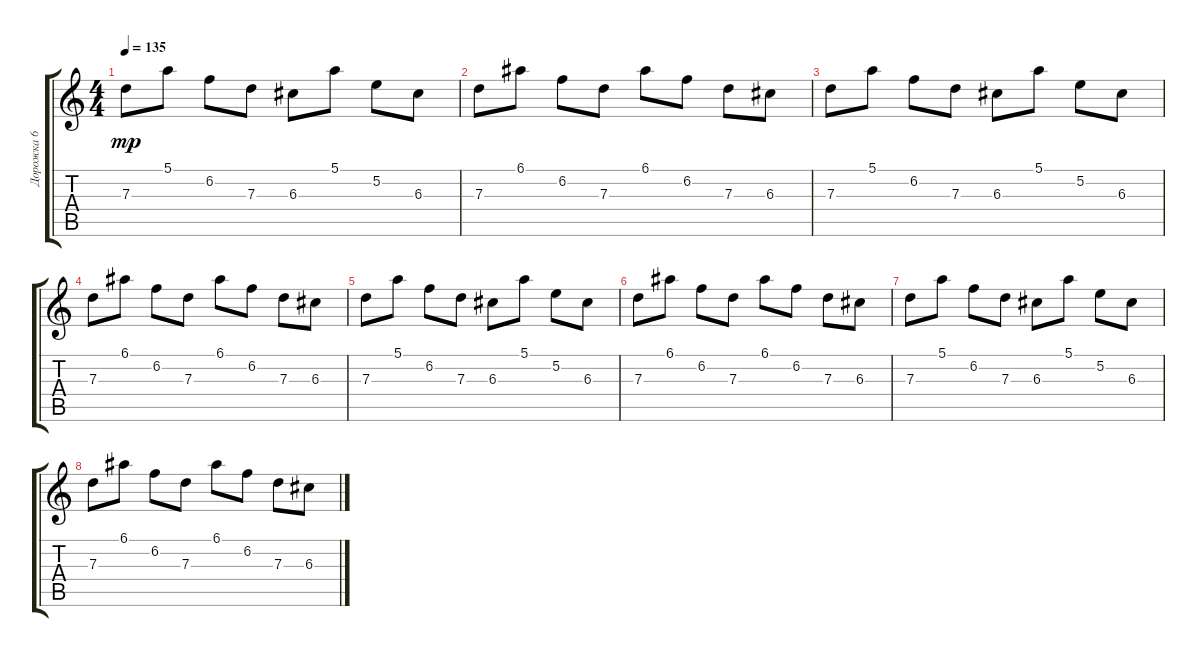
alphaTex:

\track ("Дорожка 6" "Дорожка 6") {instrument overdrivenguitar}
\staff {score tabs}
\tuning (E4 B3 G3 D3 A2 E2) {hide}
\ts (4 4)
\tempo 135
\clef g2
\ks c
7.3.8{dy mp} 5.1.8 6.2.8 7.3.8 6.3.8 5.1.8 5.2.8 6.3.8 |
7.3.8 6.1.8 6.2.8 7.3.8 6.1.8 6.2.8 7.3.8 6.3.8 |
7.3.8 5.1.8 6.2.8 7.3.8 6.3.8 5.1.8 5.2.8 6.3.8 |
7.3.8 6.1.8 6.2.8 7.3.8 6.1.8 6.2.8 7.3.8 6.3.8 |
7.3.8 5.1.8 6.2.8 7.3.8 6.3.8 5.1.8 5.2.8 6.3.8 |
7.3.8 6.1.8 6.2.8 7.3.8 6.1.8 6.2.8 7.3.8 6.3.8 |
7.3.8 5.1.8 6.2.8 7.3.8 6.3.8 5.1.8 5.2.8 6.3.8 |
7.3.8 6.1.8 6.2.8 7.3.8 6.1.8 6.2.8 7.3.8 6.3.8
